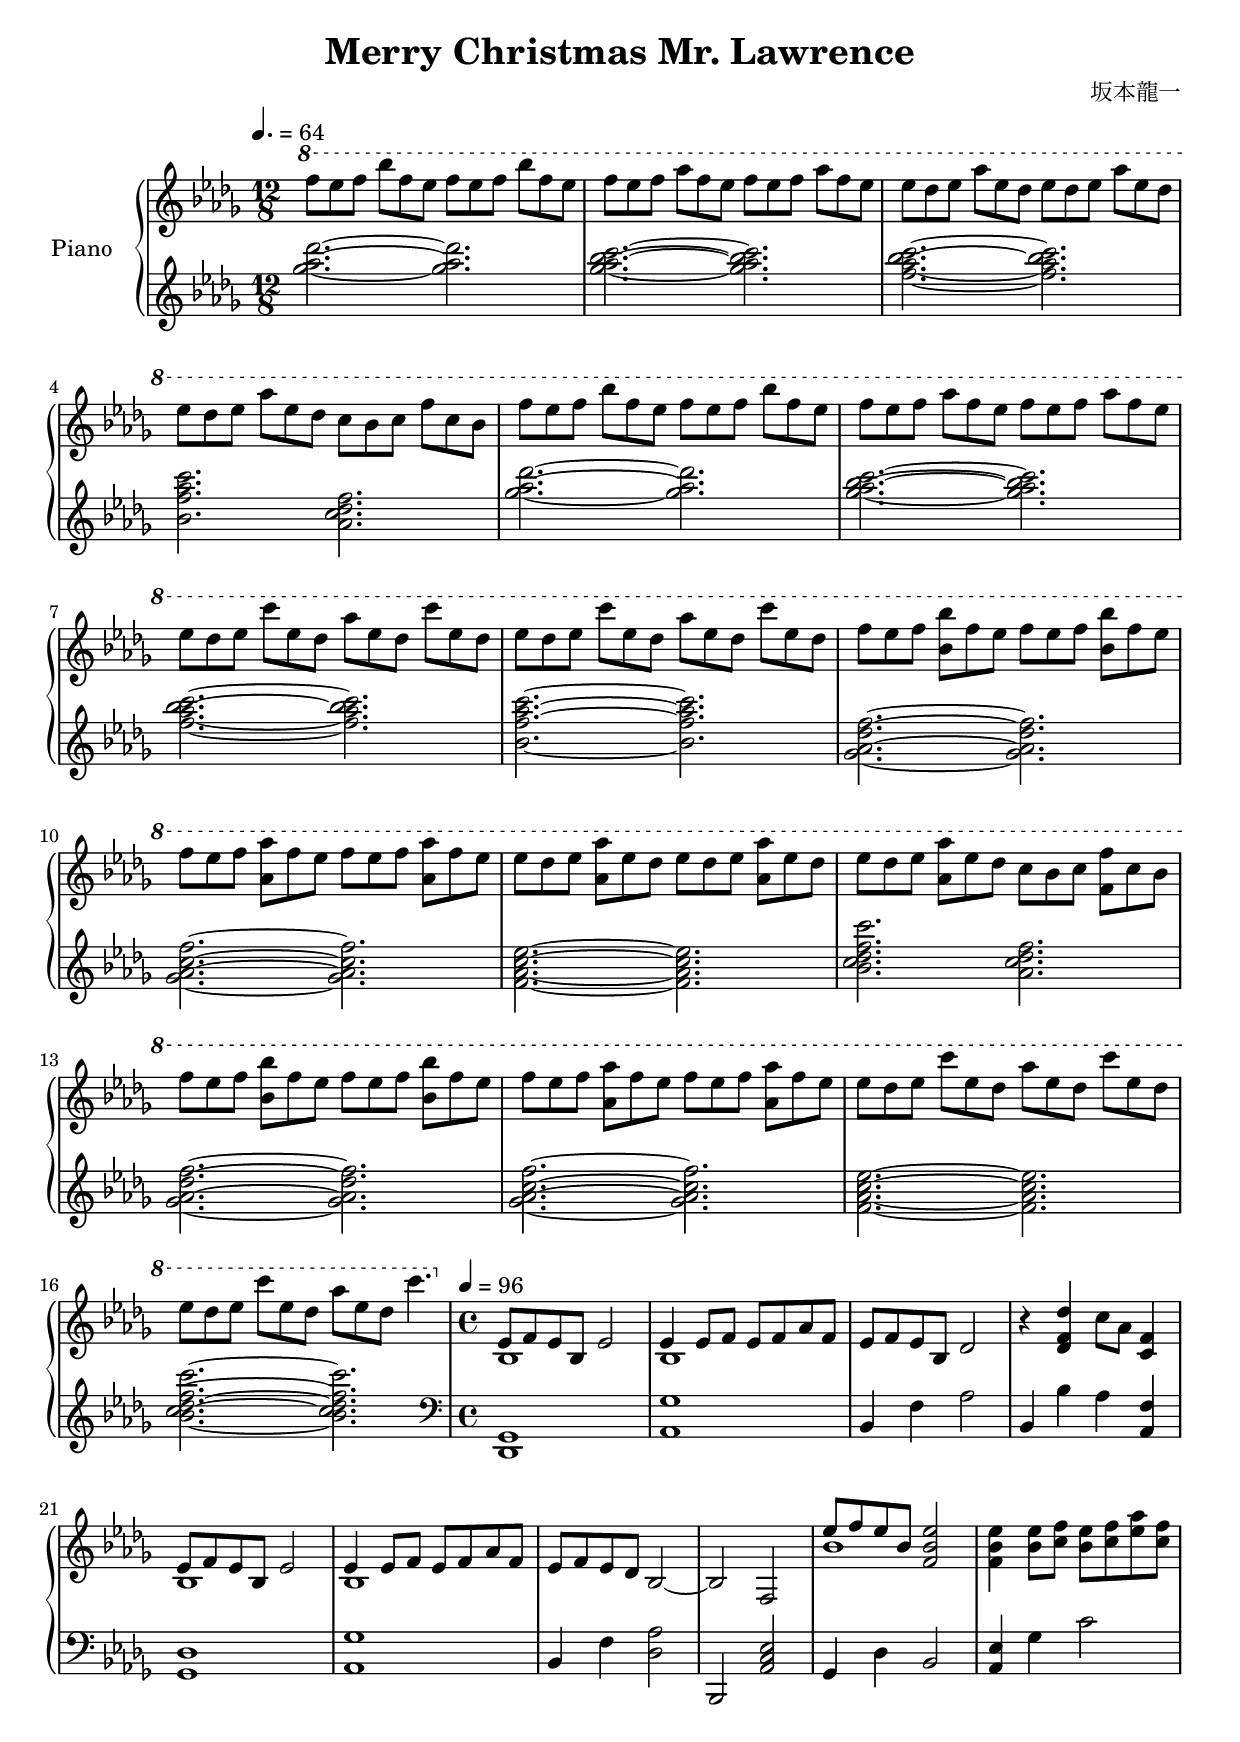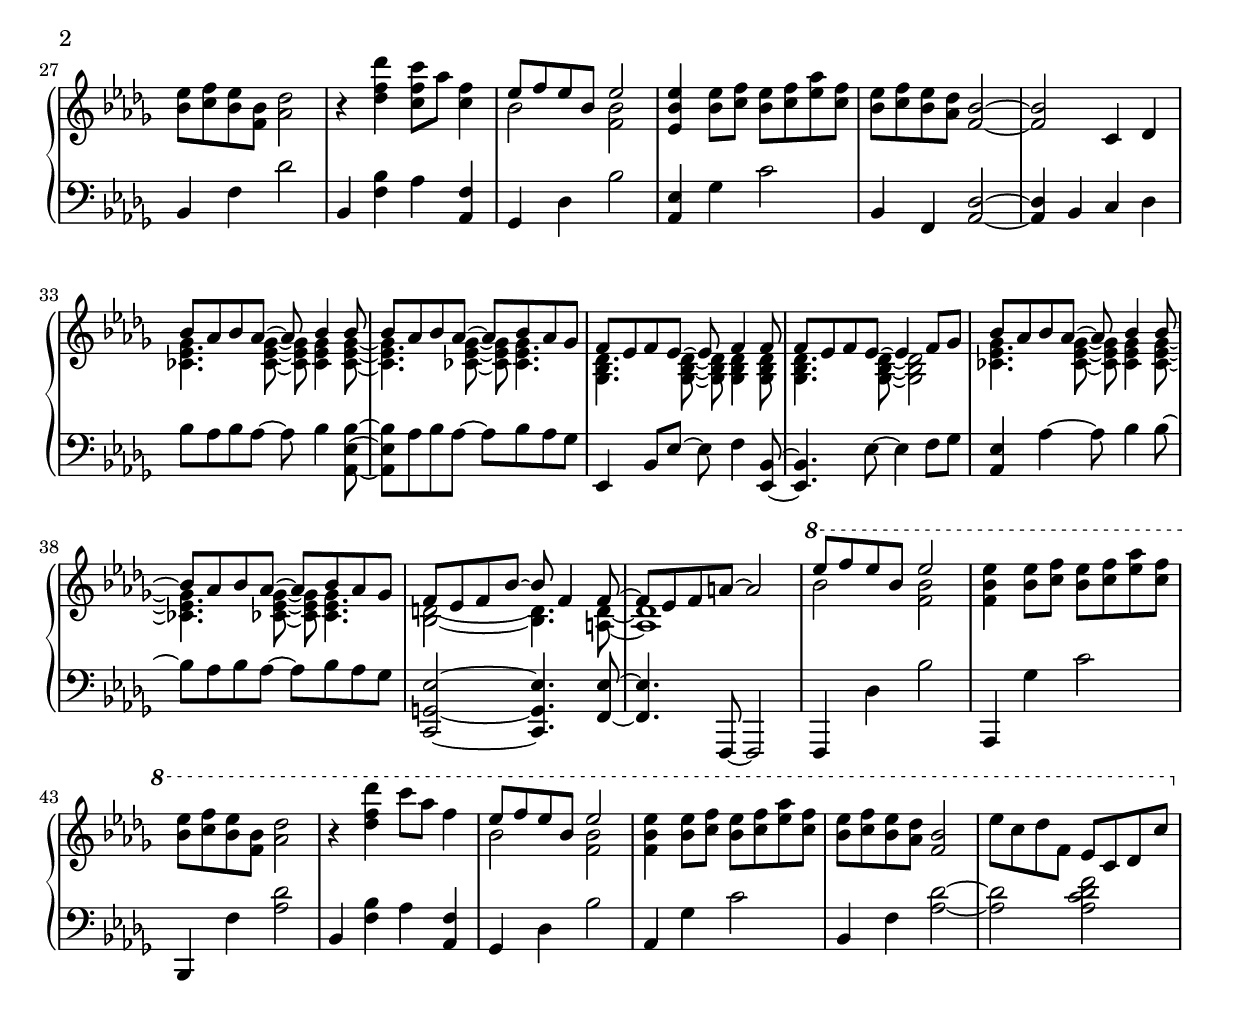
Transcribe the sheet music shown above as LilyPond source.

\header {
  title = "Merry Christmas Mr. Lawrence"
  composer = "坂本龍一"
}

upper = \relative des' {\key des \major \time 12/8 \clef treble \tempo 4.=64

    \ottava #1

    f''8 ees f bes f ees f ees f bes f ees |
    f ees f aes f ees f ees f aes f ees |
    ees des ees aes ees des ees des ees aes ees des |
    ees des ees aes ees des c bes c f c bes |
    f' ees f bes f ees f ees f bes f ees |
    f ees f aes f ees f ees f aes f ees |
    ees des ees c' ees, des aes' ees des c' ees, des |
    ees des ees c' ees, des aes' ees des c' ees, des |
    f ees f <bes bes,> f ees f ees f <bes bes,> f ees |
    f ees f <aes aes,> f ees f ees f <aes aes,> f ees |
    ees des ees <aes aes,> ees des ees des ees <aes aes,> ees des |
    ees des ees <aes aes,> ees des c bes c <f f,> c bes |
    f' ees f <bes bes,> f ees f ees f <bes bes,> f ees |
    f ees f <aes aes,> f ees f ees f <aes aes,> f ees |
    ees des ees c' ees, des aes' ees des c' ees, des |
    ees des ees c' ees, des aes' ees des c'4. |

    \time 4/4 \ottava #0 \tempo 4 =96

    <<{ees,,,8 f ees bes ees2}\\{bes1}>>| <<{ees4 ees8 f ees f aes f}\\{bes,1}>> |
    ees8 f ees bes des2 | r4 <des f des'>4 c'8 aes <f c>4 |

    <<{ees8 f ees bes ees2}\\{bes1}>>| <<{ees4 ees8 f ees f aes f}\\{bes,1}>> |
    ees8 f ees des bes2~ | bes f |

    <<{ees''8 f ees bes <ees~ bes~ f~>2}\\{bes1}>>| <ees bes f>4 <ees bes>8 <f c>  <ees bes> <f c> <aes ees> <f c> |
    <ees bes> <f c> <ees bes> <bes f> <des aes>2 | r4 <des f des'> <c f c'>8 aes' <c, f>4 |
 
    <<{ees8 f ees bes ees2~}\\{bes2 <bes f>~}>>|
    <ees bes ees,>4 <ees bes>8 <f c> <ees bes> <f c> <aes ees> <f c>|
    <ees bes> <f c> <ees bes> <des aes> <bes f>2~ | <bes f> c,4 des |

    <<{bes'8 aes bes aes~ aes bes4 bes8}\\{<ces, ees ges>4. <ces ees ges>8~ <ces ees ges>8 <ces ees ges>4 <ces ees ges>8~}>> |
    <<{bes'8 aes bes aes~ aes bes aes ges}\\{<ces, ees ges>4. <ces ees ges>8~ <ces ees ges>8 <ces ees ges>4.}>>
    <<{f8 ees f ees~ ees f4 f8}\\{<ges, bes des>4. <ges bes des>8~ <ges bes des> <ges bes des>4 <ges bes des>8}>> |
    <<{f'8 ees f ees~ ees4 f8 ges}\\{<ges, bes des>4. <ges bes des>8~ <ges bes des>2}>> |
    <<{bes'8 aes bes aes~ aes bes4 bes8~}\\{<ces, ees ges>4. <ces ees ges>8~ <ces ees ges>8 <ces ees ges>4 <ces ees ges>8~}>> |
    <<{bes'8 aes bes aes~ aes bes aes ges}\\{<ces, ees ges>4. <ces ees ges>8~ <ces ees ges>8 <ces ees ges>4.}>>

    <<{f8 ees f bes~ bes f4 f8~}\\{<bes, d>2~ <bes d>4. <d a>8~}>> | <<{f8 ees f a~ a2}\\{<d, a>1}>> |
	
	\ottava #1
	<<{ees''8 f ees bes ees2~}\\{bes2 <bes f>~}>> |
	<ees bes f>4 <ees bes>8 <f c> <ees bes> <f c> <aes ees> <f c> |
	<ees bes> <f c> <ees bes> <bes f> <aes des>2 |
	r4 <des f des'> c'8 aes f4 |
	<<{ees8 f ees bes ees2~}\\{bes2 <bes f>~}>> |
	<ees bes f>4 <ees bes>8 <f c> <ees bes> <f c> <aes ees> <f c> |
	<ees bes> <f c> <ees bes> <des aes> <bes f>2 |
	ees8 c des f, ees c des c'|
	
	\ottava #0

  }

lower = \relative des' {\key des \major \time 12/8 \clef treble
    <ges' aes des>2. ~<ges aes des>2. |
    <ges aes bes c> ~<ges aes bes c> |
    <f aes bes c> ~<f aes bes c> |
    <bes, f' aes c> <aes c des f> |
    <ges' aes des>2. ~<ges aes des>2. |
    <ges aes bes c> ~<ges aes bes c> |
    <f aes bes c> ~<f aes bes c> |
    <bes, f' aes c> ~<bes f' aes c> |
    <ges aes des f> ~<ges aes des f> |
    <ges aes c f> ~<ges aes c f> |
    <f aes c ees>~ <f aes c ees> |
    <bes c des f c'> <aes c des f> |
    <ges aes des f> ~<ges aes des f> |
    <ges aes c f> ~<ges aes c f> |
    <f aes c ees> ~<f aes c ees> |
    <bes c des f c'> ~<bes c des f c'> |

    \time 4/4  \clef bass

    <des,,, ges>1 | <aes' ges'> |
    bes4 f' aes2 | bes,4 bes' aes <f aes,> |
    <ges, des'>1 | <aes ges'> |
    bes4 f' <des aes'>2 | bes, <aes' c ees> |
    ges4 des' bes2 | <aes ees'>4 ges' c2 |
    bes,4 f' des'2 | bes,4 <bes' f> aes <f aes,> |
    ges,4 des' bes'2 | <aes, ees'>4 ges' c2 |
    bes,4 f <aes des>2~ | <aes des>4 bes c des |
	
	bes'8 aes bes aes~ aes bes4 <aes, ees' bes'>8~ |
	<aes ees' bes'> aes' bes aes~ aes bes aes ges |
	ees,4 bes'8 ees~ ees f4 <ees, bes'>8~ |
	<ees bes'>4. ees'8~ ees4 f8 ges |
	<aes, ees'>4 aes'4~ aes8 bes4 bes8~ |
	bes aes bes aes~ aes bes aes ges |
	<c,, g' ees'>2~ <c g' ees'>4. <f ees'>8~ | <f ees'>4. f,8~ f2 |
	
	f4 des'' bes'2| aes,,4 ges'' c2 | bes,,4 f'' <aes des>2 |
	bes,4 <bes' f> aes <aes, f'> | ges des' bes'2 | aes,4 ges' c2 |
	bes,4 f' <aes des>2~ | <aes des> <aes c des f> |


  }

\score {
  \new PianoStaff <<
    \set PianoStaff.instrumentName = #"Piano  "
    \new Staff = "upper" \upper
    \new Staff = "lower" \lower
    >>

    \layout {}
  \midi {}

  }

  